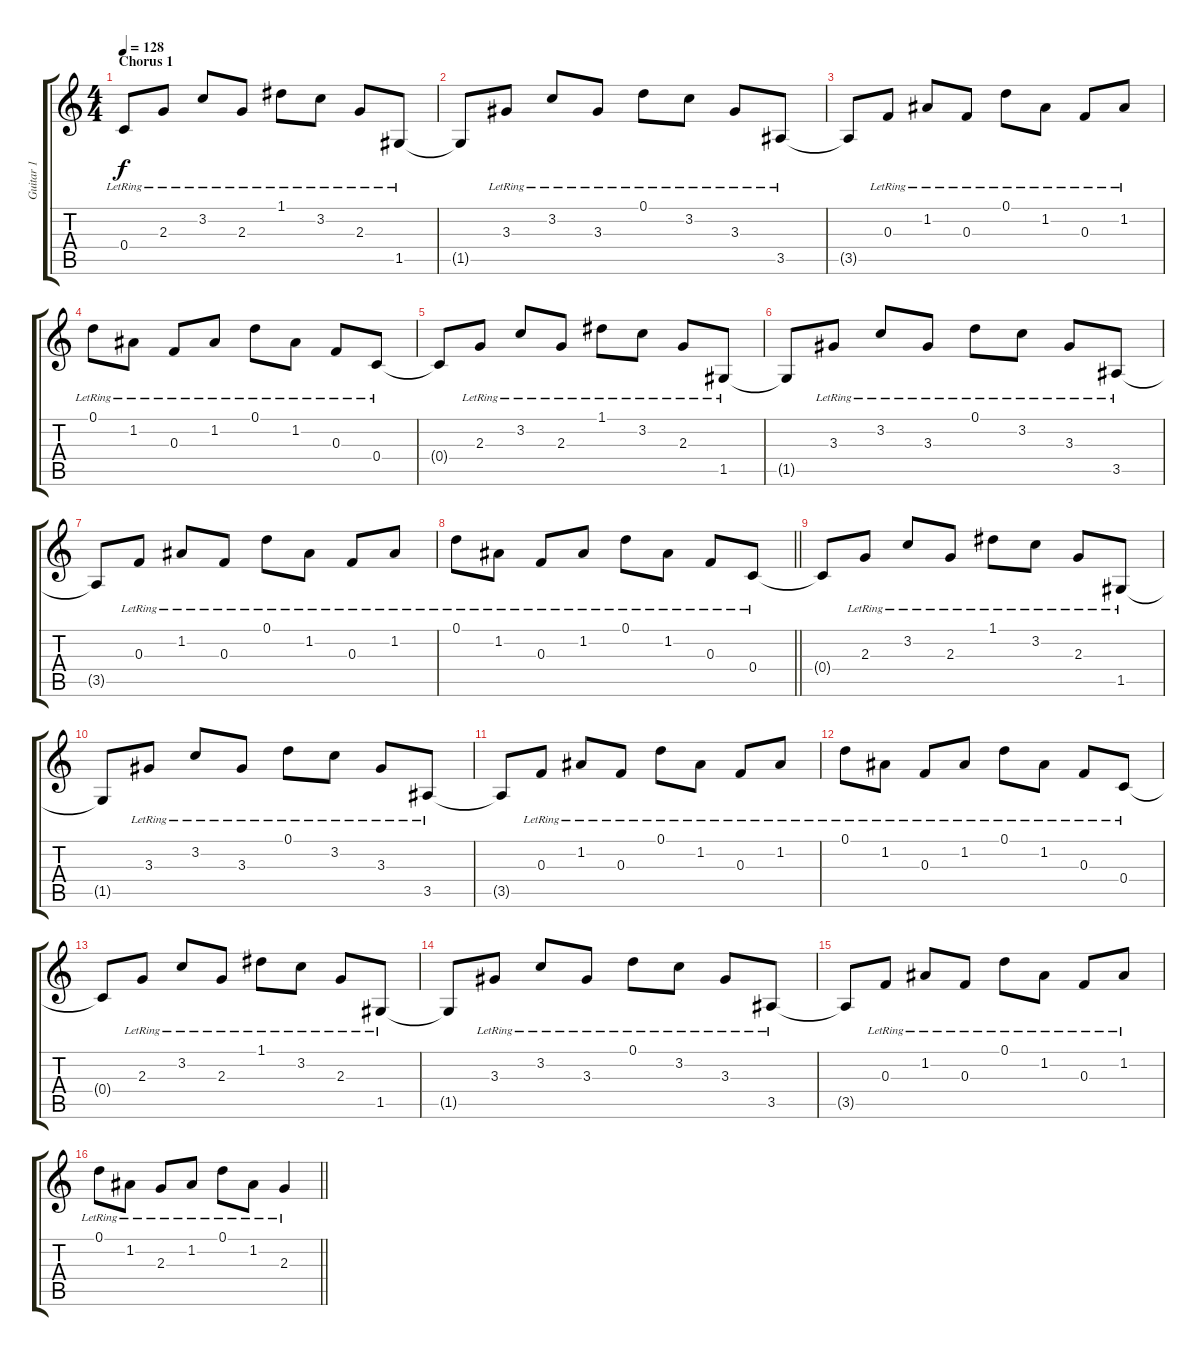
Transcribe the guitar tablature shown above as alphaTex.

\track ("Guitar 1" "Guitar 1") {instrument acousticguitarsteel}
\staff {score tabs}
\tuning (D4 A3 F3 C3 G2 C2) {hide}
\ts (4 4)
\section ("" "Chorus 1")
\tempo 128
\clef g2
\ks c
0.4{lr}.8{dy f} 2.3{lr}.8 3.2{lr}.8 2.3{lr}.8 1.1{lr}.8 3.2{lr}.8 2.3{lr}.8 1.5{lr}.8 |
1.5{t}.8 3.3{lr}.8 3.2{lr}.8 3.3{lr}.8 0.1{lr}.8 3.2{lr}.8 3.3{lr}.8 3.5{lr}.8 |
3.5{t}.8 0.3{lr}.8 1.2{lr}.8 0.3{lr}.8 0.1{lr}.8 1.2{lr}.8 0.3{lr}.8 1.2{lr}.8 |
0.1{lr}.8 1.2{lr}.8 0.3{lr}.8 1.2{lr}.8 0.1{lr}.8 1.2{lr}.8 0.3{lr}.8 0.4{lr}.8 |
0.4{t}.8 2.3{lr}.8 3.2{lr}.8 2.3{lr}.8 1.1{lr}.8 3.2{lr}.8 2.3{lr}.8 1.5{lr}.8 |
1.5{t}.8 3.3{lr}.8 3.2{lr}.8 3.3{lr}.8 0.1{lr}.8 3.2{lr}.8 3.3{lr}.8 3.5{lr}.8 |
3.5{t}.8 0.3{lr}.8 1.2{lr}.8 0.3{lr}.8 0.1{lr}.8 1.2{lr}.8 0.3{lr}.8 1.2{lr}.8 |
\barLineRight lightlight
0.1{lr}.8 1.2{lr}.8 0.3{lr}.8 1.2{lr}.8 0.1{lr}.8 1.2{lr}.8 0.3{lr}.8 0.4{lr}.8 |
0.4{t}.8 2.3{lr}.8 3.2{lr}.8 2.3{lr}.8 1.1{lr}.8 3.2{lr}.8 2.3{lr}.8 1.5{lr}.8 |
1.5{t}.8 3.3{lr}.8 3.2{lr}.8 3.3{lr}.8 0.1{lr}.8 3.2{lr}.8 3.3{lr}.8 3.5{lr}.8 |
3.5{t}.8 0.3{lr}.8 1.2{lr}.8 0.3{lr}.8 0.1{lr}.8 1.2{lr}.8 0.3{lr}.8 1.2{lr}.8 |
0.1{lr}.8 1.2{lr}.8 0.3{lr}.8 1.2{lr}.8 0.1{lr}.8 1.2{lr}.8 0.3{lr}.8 0.4{lr}.8 |
0.4{t}.8 2.3{lr}.8 3.2{lr}.8 2.3{lr}.8 1.1{lr}.8 3.2{lr}.8 2.3{lr}.8 1.5{lr}.8 |
1.5{t}.8 3.3{lr}.8 3.2{lr}.8 3.3{lr}.8 0.1{lr}.8 3.2{lr}.8 3.3{lr}.8 3.5{lr}.8 |
3.5{t}.8 0.3{lr}.8 1.2{lr}.8 0.3{lr}.8 0.1{lr}.8 1.2{lr}.8 0.3{lr}.8 1.2{lr}.8 |
\barLineRight lightlight
0.1{lr}.8 1.2{lr}.8 2.3{lr}.8 1.2{lr}.8 0.1{lr}.8 1.2{lr}.8 2.3{lr}.4
